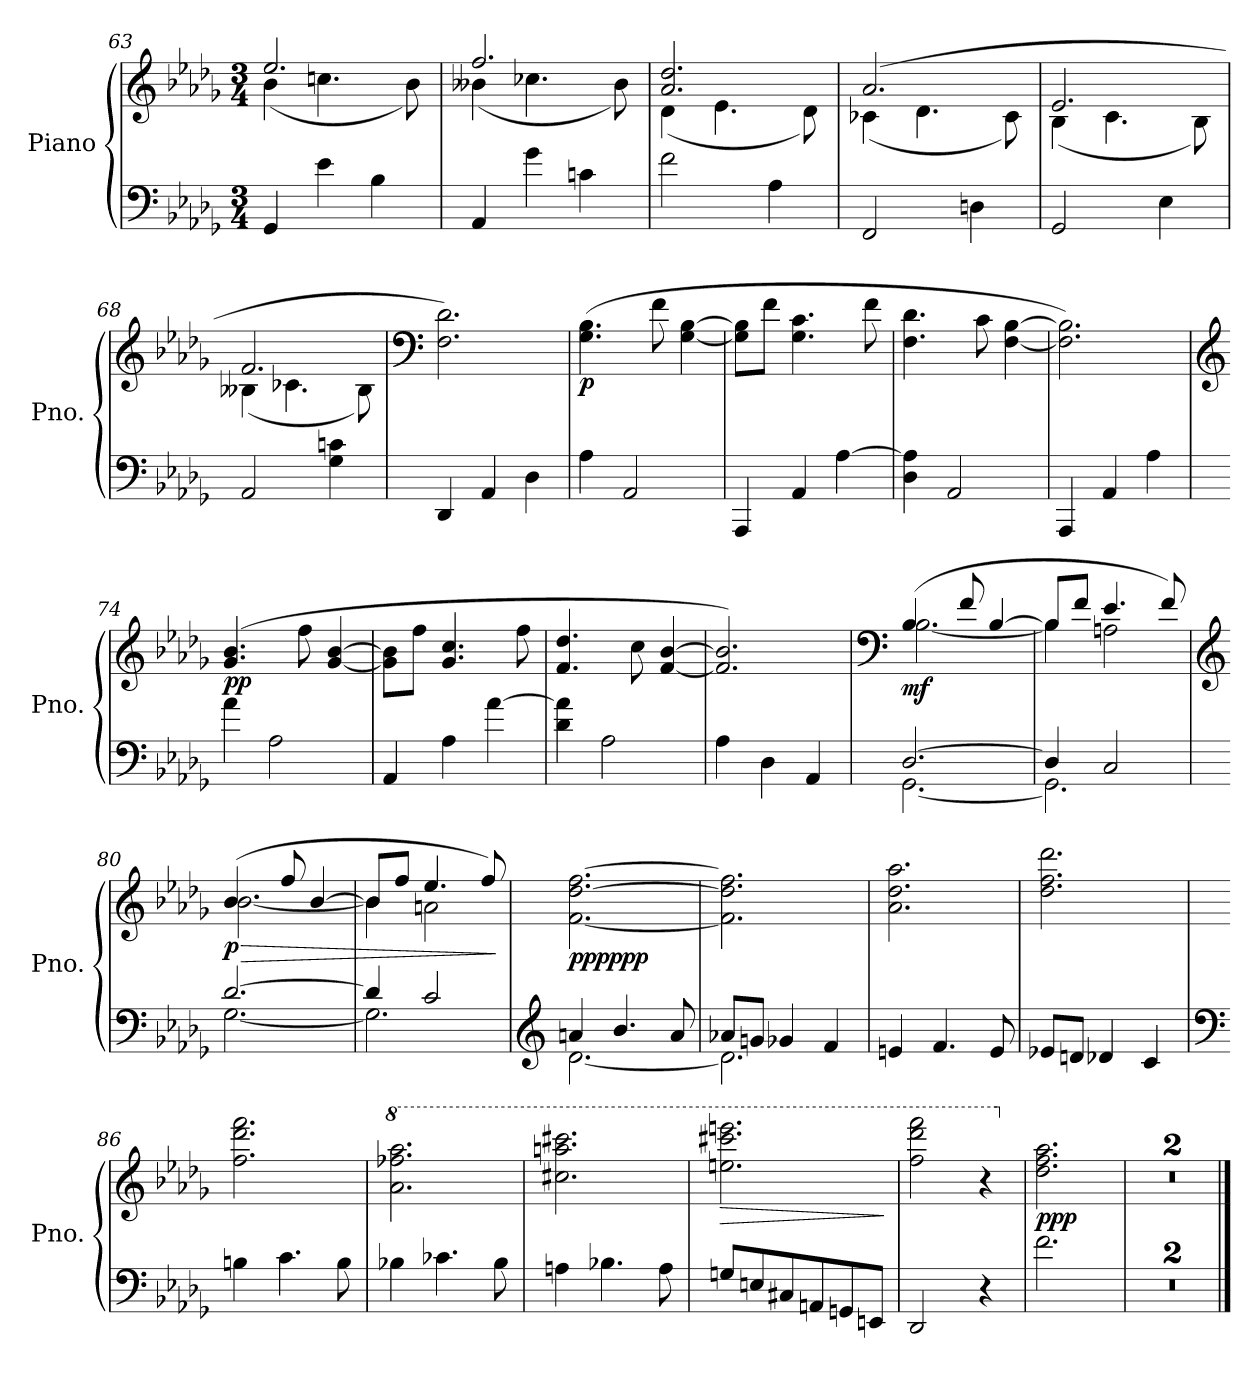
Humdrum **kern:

**kern	**kern	**dynam
*part1	*part1	*part1
*staff2	*staff1	*staff1/2
*I"Piano	*	*
*I'Pno.	*	*
!!LO:LB:g=z
*clefF4	*clefG2	*
*k[b-e-a-d-g-]	*k[b-e-a-d-g-]	*
*M3/4	*M3/4	*
=63	=63	=63
*	*^	*
4GG-/	2.ee-/	(4b-\	.
4e-\	.	4.ccn\	.
4B-\	.	.	.
.	.	8b-\)	.
=64	=64	=64	=64
4AA-/	2.ff/	(4b--X\	.
4g-\	.	4.cc-X\	.
4cn\	.	.	.
.	.	8b--\)	.
=65	=65	=65	=65
2f\	2.a-/ 2.dd-/	(4d-\	.
.	.	4.e-\	.
4A-\	.	.	.
.	.	8d-\)	.
=66	=66	=66	=66
2FF/	(2.a-/	(4c-X\	.
.	.	4.d-\	.
4Dn\	.	.	.
.	.	8c-\)	.
=67	=67	=67	=67
2GG-/	2.e-/	(4B-\	.
.	.	4.c\	.
4E-\	.	.	.
.	.	8B-\)	.
!!LO:PB:g=z	!!
=68	=68	=68	=68
2AA-/	2.f/	(4B--X\	.
*	*MM188	*	*
.	.	4.c-X\	.
4G-\ 4cn\	.	.	.
.	.	8B--\)	.
*	*v	*v	*
=69	=69	=69
*	*clefF4	*
*	*MM180	*
4DD-/	2.F\ 2.d-\)	.
4AA-/	.	.
4D-\	.	.
=70	=70	=70
*	*MM192	*
!	!	!LO:DY:b
4A-\	(4.G-\ 4.B-\	p
2AA-/	.	.
.	8f\	.
.	[4G-\ [4B-\	.
=71	=71	=71
4AAA-/	8G-\] 8B-\]L	.
.	8f\J	.
4AA-/	4.G-\ 4.c\	.
[4A-\	.	.
.	8f\	.
=72	=72	=72
4D-\ 4A-\]	4.F\ 4.d-\	.
2AA-/	.	.
.	8c\	.
.	[4F\ [4B-\	.
!!LO:LB:g=z
=73	=73	=73
4AAA-/	2.F\] 2.B-\])	.
4AA-/	.	.
4A-\	.	.
=74	=74	=74
*	*clefG2	*
!	!	!LO:DY:b
4a-\	(4.g-/ 4.b-/	pp
2A-\	.	.
.	8ff\	.
.	[4g-/ [4b-/	.
=75	=75	=75
4AA-/	8g-\] 8b-\]L	.
.	8ff\J	.
4A-\	4.g-/ 4.cc/	.
[4a-\	.	.
.	8ff\	.
=76	=76	=76
4d-\ 4a-\]	4.f/ 4.dd-/	.
2A-\	.	.
.	8cc\	.
*	*MM184	*
.	[4f/ [4b-/	.
=77	=77	=77
*	*MM180	*
4A-\	2.f/] 2.b-/])	.
4D-\	.	.
4AA-/	.	.
!!LO:LB:g=z
=78	=78	=78
*	*clefF4	*
*	*MM192	*
*^	*^	*
!	!	!	!	!LO:DY:b
[2.D-/	[2.GG-\	(4.B-/	[2.B-\	mf
.	.	8f/	.	.
.	.	[4B-/	.	.
=79	=79	=79	=79	=79
4D-/]	2.GG-\]	8B-/L]	4B-\]	.
.	.	8f/J	.	.
2C/	.	4.e-/	2An\	.
.	.	8f/)	.	.
=80	=80	=80	=80	=80
*	*	*clefG2	*	*
!	!	!	!	!LO:HP:b
!	!	!	!	!LO:DY:n=1:b
[2.d-/	[2.G-\	(4.b-/	[2.b-\	> p
.	.	8ff/	.	.
.	.	[4b-/	.	.
=81	=81	=81	=81	=81
4d-/]	2.G-\]	8b-/L]	4b-\]	.
.	.	8ff/J	.	.
2c/	.	4.ee-/	2an\	.
.	.	8ff/)	.	.
*v	*v	*	*	*
*	*v	*v	*
.	.	]
=82	=82	=82
*clefG2	*	*
*^	*	*
!	!	!	!LO:DY:b
!	!	!	!LO:DY:n=1:b
!	!	!	!LO:DY:n=2:b
4an/	[2.d-\	[2.f\ [2.dd-\ [2.ff\	pp pp pp
4.b-/	.	.	.
8a/	.	.	.
!!LO:LB:g=z
=83	=83	=83	=83
8a-X/L	2.d-\]	2.f\] 2.dd-\] 2.ff\]	.
8gn/J	.	.	.
4g-X/	.	.	.
4f/	.	.	.
*v	*v	*	*
=84	=84	=84
4en/	2.a-\ 2.dd-\ 2.aa-\	.
4.f/	.	.
8e/	.	.
=85	=85	=85
8e-X/L	2.dd-\ 2.ff\ 2.ddd-\	.
8dn/J	.	.
4d-X/	.	.
4c/	.	.
=86	=86	=86
*clefF4	*	*
4Bn\	2.ff\ 2.ddd-\ 2.fff\	.
4.c\	.	.
8B\	.	.
=87	=87	=87
*	*8va	*
4B-X\	2.aa-\ 2.fff-X\ 2.aaa-\	.
4.c-X\	.	.
8B-\	.	.
!!LO:LB:g=z
=88	=88	=88
4An\	2.ccc#X\ 2.aaan\ 2.cccc#X\	.
4.B-X\	.	.
8A\	.	.
=89	=89	=89
!	!	!LO:HP:b
8Gn/L	2.eeen\ 2.cccc#X\ 2.eeeen\	>
8En/	.	.
8C#X/	.	.
8AAn/	.	.
8GGn/	.	.
8EEn/J	.	.
.	.	]
=90	=90	=90
*	*MM120	*
2DD-/	2fff\ 2dddd-\ 2ffff\	.
4r	4r	.
=91	=91	=91
*	*X8va	*
!	!	!LO:DY:b
2.f\	2.dd-\ 2.ff\ 2.aa-\	ppp
=92	=92	=92
2.r	2.r	.
=93	=93	=93
2.r	2.r	.
==	==	==
*-	*-	*-
